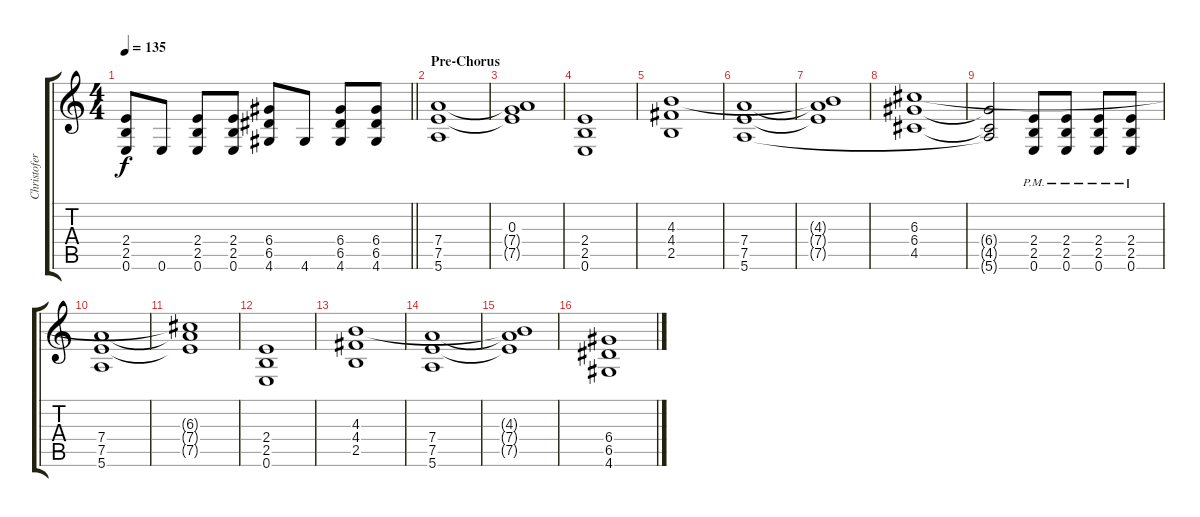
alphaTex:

\track ("Christofer Johnsson" "Christofer") {instrument distortionguitar}
\staff {score tabs}
\tuning (E4 B3 G3 D3 A2 E2) {hide}
\ts (4 4)
\tempo 135
\clef g2
\barLineRight lightlight
\ks c
(2.4 2.5 0.6).8{dy f} 0.6.8 (2.4 2.5 0.6).8 (2.4 2.5 0.6).8 (6.4 6.5 4.6).8 4.6.8 (6.4 6.5 4.6).8 (6.4 6.5 4.6).8 |
\section ("" "Pre-Chorus")
(7.4 7.5 5.6).1 |
(0.3 7.4{t} 7.5{t}).1 |
(2.4 2.5 0.6).1 |
(4.3 4.4 2.5).1 |
(7.4 7.5 5.6).1 |
(4.3{t} 7.4{t} 7.5{t}).1 |
(6.3 6.4 4.5).1 |
(6.4{t} 4.5{t} 5.6{t}).2 (2.4{pm} 2.5{pm} 0.6{pm}).8 (2.4{pm} 2.5{pm} 0.6{pm}).8 (2.4{pm} 2.5{pm} 0.6{pm}).8 (2.4{pm} 2.5{pm} 0.6{pm}).8 |
(7.4 7.5 5.6).1 |
(6.3{t} 7.4{t} 7.5{t}).1 |
(2.4 2.5 0.6).1 |
(4.3 4.4 2.5).1 |
(7.4 7.5 5.6).1 |
(4.3{t} 7.4{t} 7.5{t}).1 |
(6.4 6.5 4.6).1
